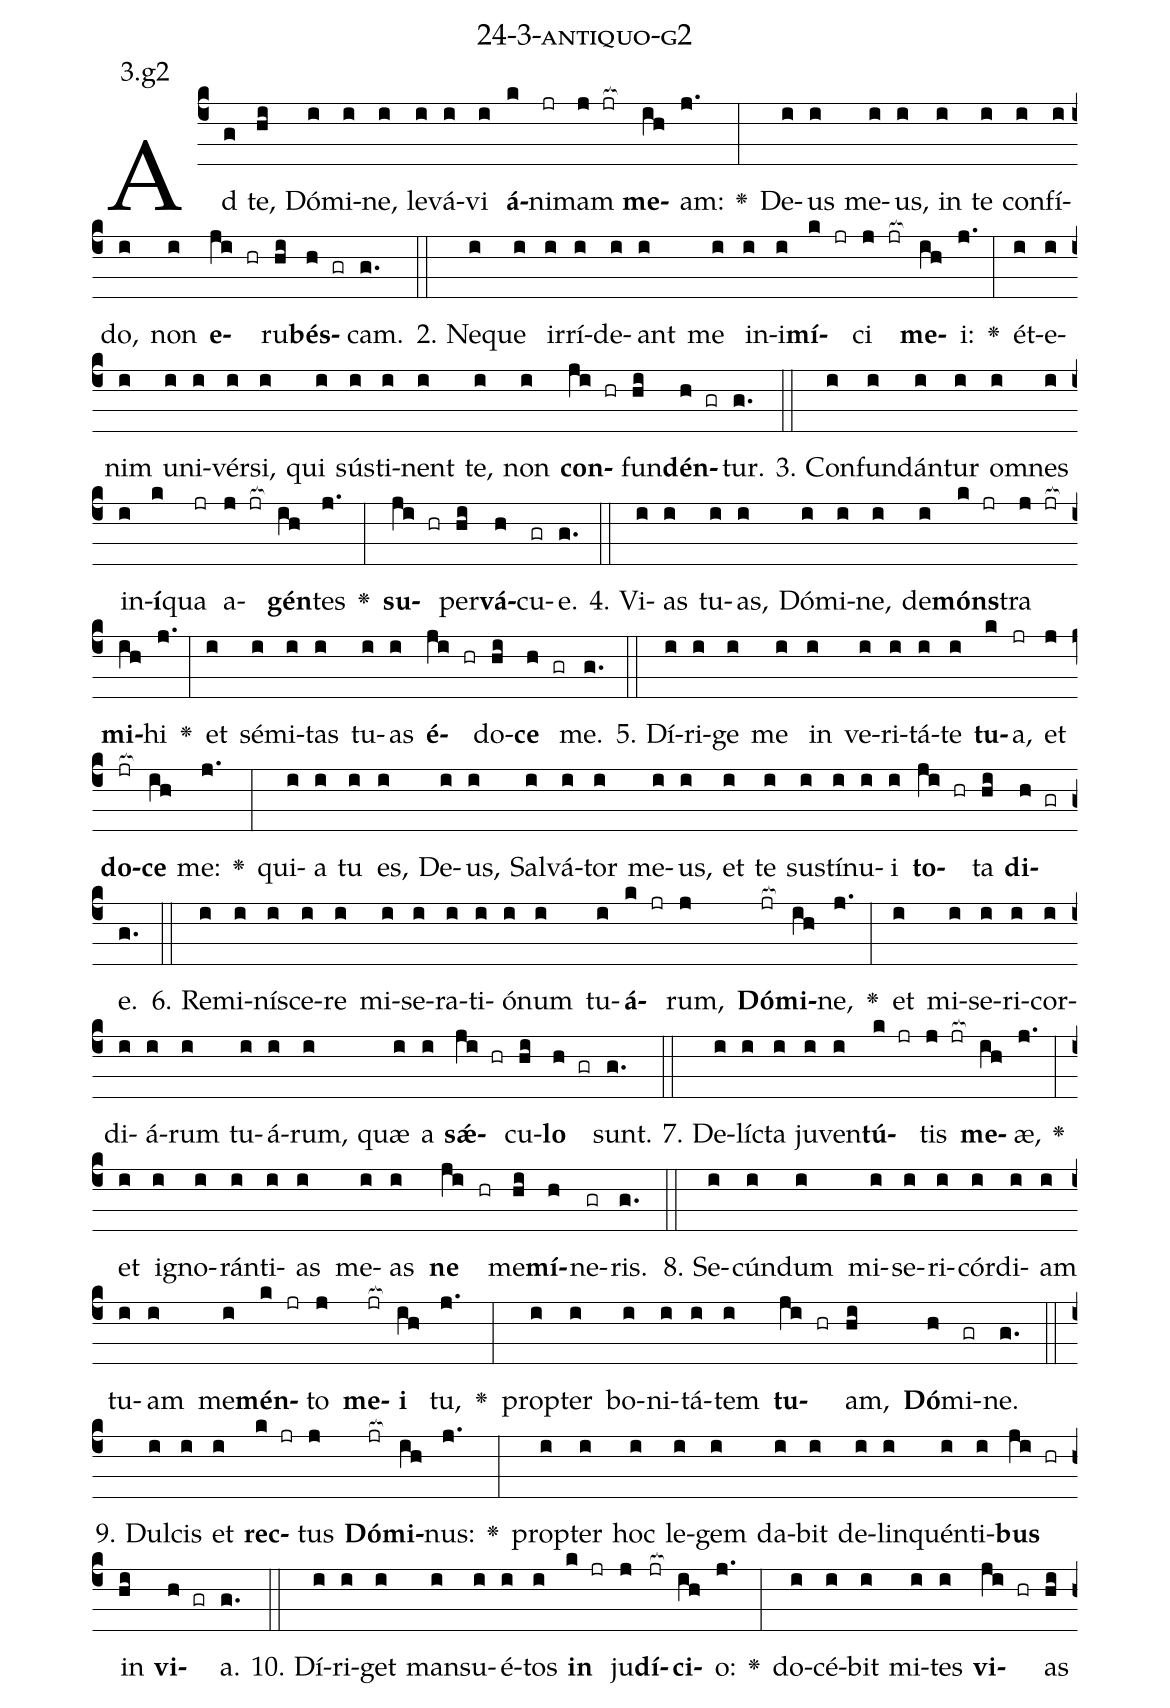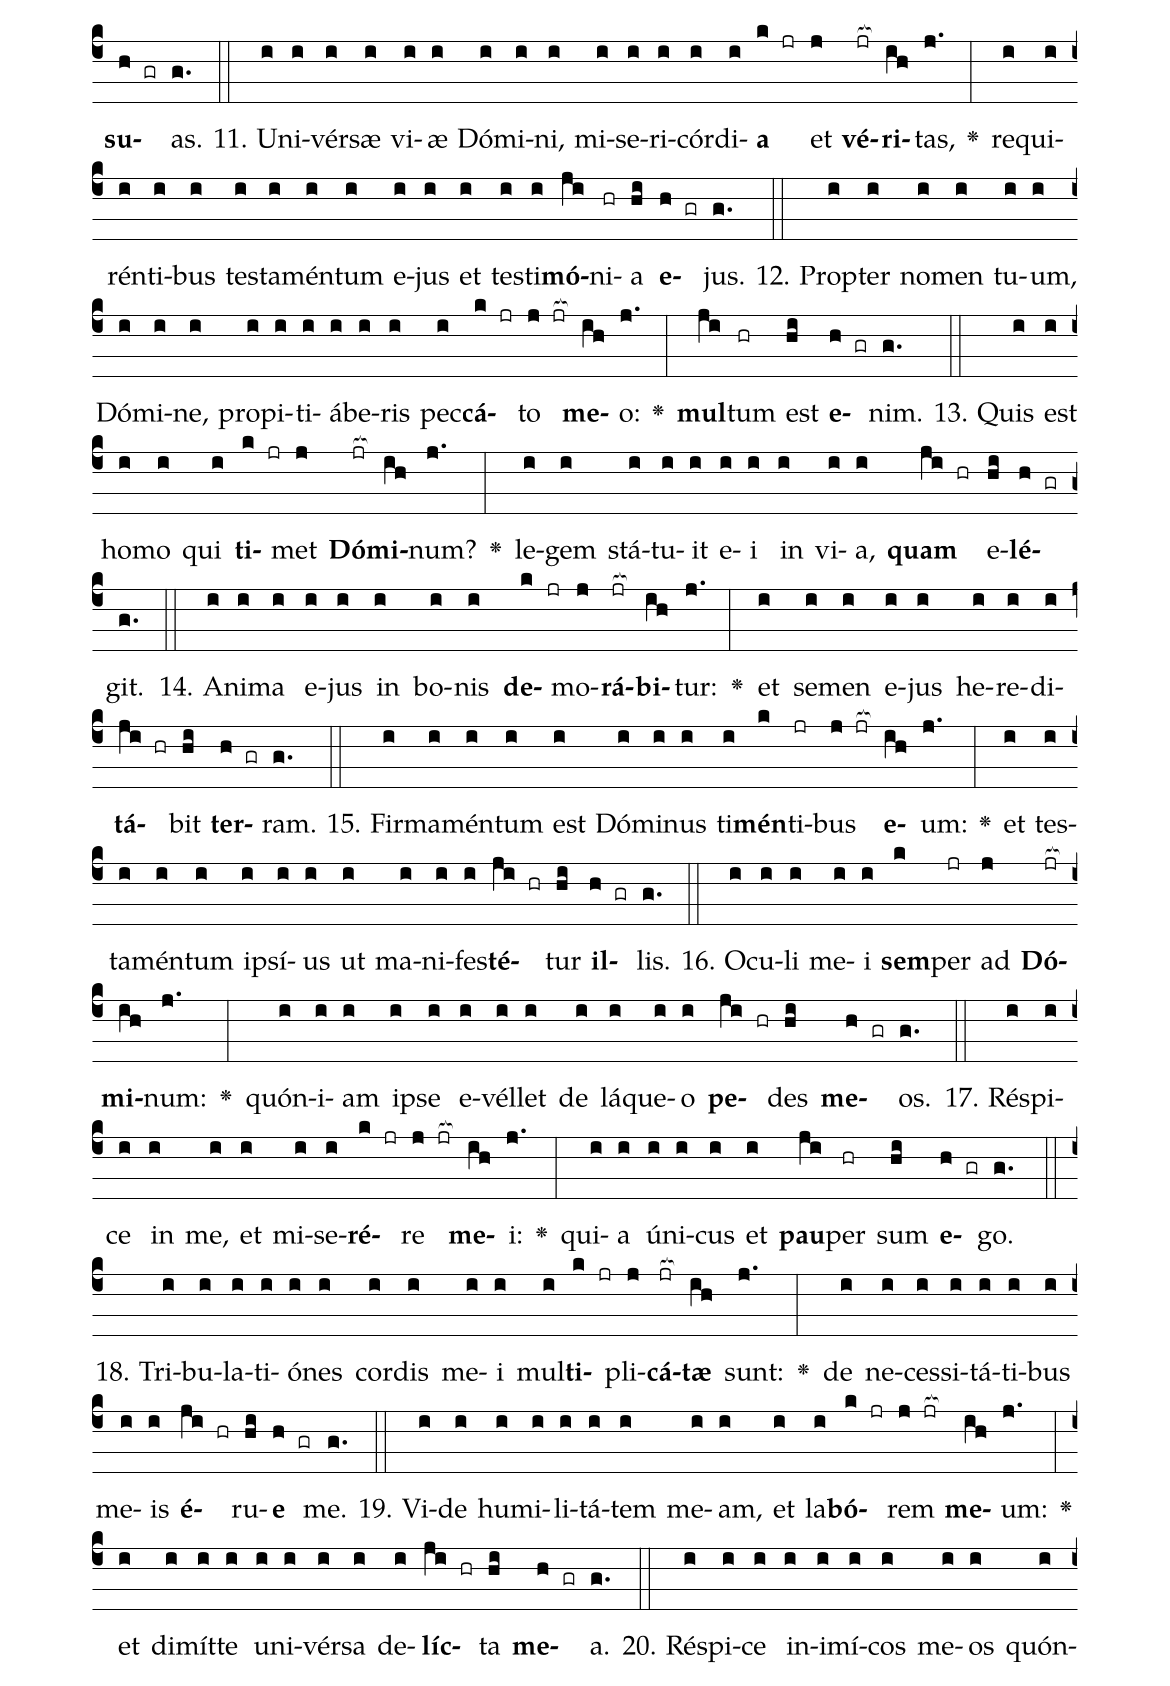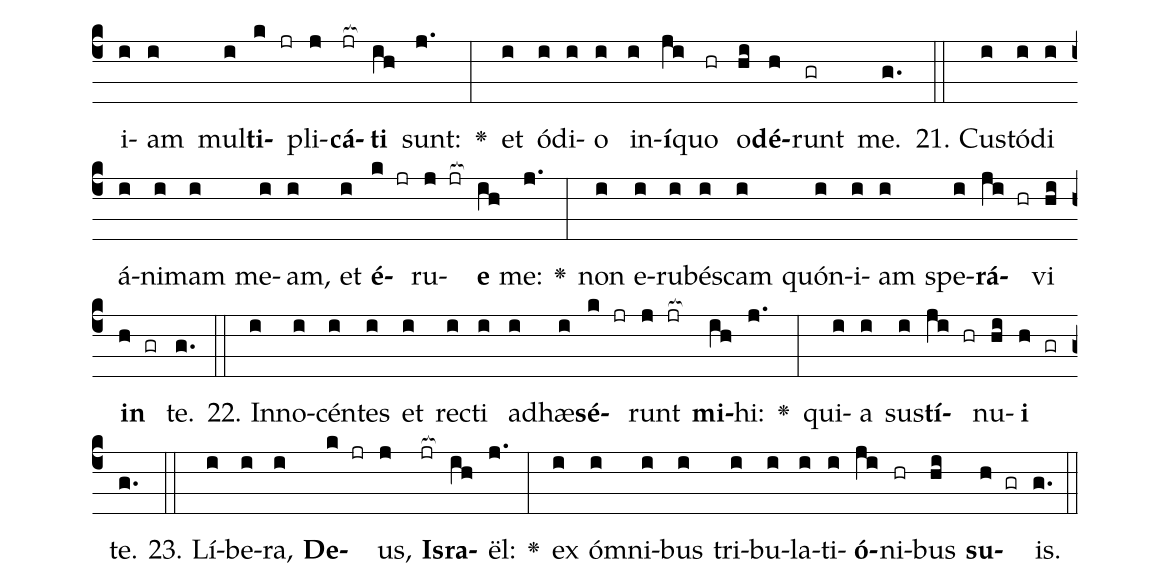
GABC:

name: 24-3-antiquo-g2;
annotation: 3.g2;
%%
(c4)Ad(g) te,(hi) Dó(i)mi(i)ne,(i) le(i)vá(i)vi(i) <b>á</b>(k)ni(jr)mam(j jr[ocb:1{]) <b>me</b>(ih[ocb:0}])am:(j.) <v>\greheightstar</v>(:) De(i)us(i) me(i)us,(i) in(i) te(i) con(i)fí(i)do,(i) non(i) <b>e</b>(ji hr)ru(hi)<b>bés</b>(h gr)cam.(g.) (::)
2. Ne(i)que(i) ir(i)rí(i)de(i)ant(i) me(i) in(i)i(i)<b>mí</b>(k jr)ci(j jr[ocb:1{]) <b>me</b>(ih[ocb:0}])i:(j.) <v>\greheightstar</v>(:) ét(i)e(i)nim(i) u(i)ni(i)vér(i)si,(i) qui(i) sús(i)ti(i)nent(i) te,(i) non(i) <b>con</b>(ji hr)fun(hi)<b>dén</b>(h gr)tur.(g.) (::)
3. Con(i)fun(i)dán(i)tur(i) om(i)nes(i) in(i)<b>í</b>(k)qua(jr) a(j jr[ocb:1{])<b>gén</b>(ih[ocb:0}])tes(j.) <v>\greheightstar</v>(:) <b>su</b>(ji hr)per(hi)<b>vá</b>(h)cu(gr)e.(g.) (::)
4. Vi(i)as(i) tu(i)as,(i) Dó(i)mi(i)ne,(i) de(i)<b>móns</b>(k jr)tra(j jr[ocb:1{]) <b>mi</b>(ih[ocb:0}])hi(j.) <v>\greheightstar</v>(:) et(i) sé(i)mi(i)tas(i) tu(i)as(i) <b>é</b>(ji hr)do(hi)<b>ce</b>(h gr) me.(g.) (::)
5. Dí(i)ri(i)ge(i) me(i) in(i) ve(i)ri(i)tá(i)te(i) <b>tu</b>(k)a,(jr) et(j) <b>do</b>(jr[ocb:1{])<b>ce</b>(ih[ocb:0}]) me:(j.) <v>\greheightstar</v>(:) qui(i)a(i) tu(i) es,(i) De(i)us,(i) Sal(i)vá(i)tor(i) me(i)us,(i) et(i) te(i) sus(i)tí(i)nu(i)i(i) <b>to</b>(ji hr)ta(hi) <b>di</b>(h gr)e.(g.) (::)
6. Re(i)mi(i)ní(i)sce(i)re(i) mi(i)se(i)ra(i)ti(i)ó(i)num(i) tu(i)<b>á</b>(k jr)rum,(j) <b>Dó</b>(jr[ocb:1{])<b>mi</b>(ih[ocb:0}])ne,(j.) <v>\greheightstar</v>(:) et(i) mi(i)se(i)ri(i)cor(i)di(i)á(i)rum(i) tu(i)á(i)rum,(i) quæ(i) a(i) <b>sǽ</b>(ji hr)cu(hi)<b>lo</b>(h gr) sunt.(g.) (::)
7. De(i)líc(i)ta(i) ju(i)ven(i)<b>tú</b>(k jr)tis(j jr[ocb:1{]) <b>me</b>(ih[ocb:0}])æ,(j.) <v>\greheightstar</v>(:) et(i) i(i)gno(i)rán(i)ti(i)as(i) me(i)as(i) <b>ne</b>(ji hr) me(hi)<b>mí</b>(h)ne(gr)ris.(g.) (::)
8. Se(i)cún(i)dum(i) mi(i)se(i)ri(i)cór(i)di(i)am(i) tu(i)am(i) me(i)<b>mén</b>(k jr)to(j) <b>me</b>(jr[ocb:1{])<b>i</b>(ih[ocb:0}]) tu,(j.) <v>\greheightstar</v>(:) prop(i)ter(i) bo(i)ni(i)tá(i)tem(i) <b>tu</b>(ji hr)am,(hi) <b>Dó</b>(h)mi(gr)ne.(g.) (::)
9. Dul(i)cis(i) et(i) <b>rec</b>(k jr)tus(j) <b>Dó</b>(jr[ocb:1{])<b>mi</b>(ih[ocb:0}])nus:(j.) <v>\greheightstar</v>(:) prop(i)ter(i) hoc(i) le(i)gem(i) da(i)bit(i) de(i)lin(i)quén(i)ti(i)<b>bus</b>(ji hr) in(hi) <b>vi</b>(h gr)a.(g.) (::)
10. Dí(i)ri(i)get(i) man(i)su(i)é(i)tos(i) <b>in</b>(k jr) ju(j)<b>dí</b>(jr[ocb:1{])<b>ci</b>(ih[ocb:0}])o:(j.) <v>\greheightstar</v>(:) do(i)cé(i)bit(i) mi(i)tes(i) <b>vi</b>(ji hr)as(hi) <b>su</b>(h gr)as.(g.) (::)
11. U(i)ni(i)vér(i)sæ(i) vi(i)æ(i) Dó(i)mi(i)ni,(i) mi(i)se(i)ri(i)cór(i)di(i)<b>a</b>(k jr) et(j) <b>vé</b>(jr[ocb:1{])<b>ri</b>(ih[ocb:0}])tas,(j.) <v>\greheightstar</v>(:) re(i)qui(i)rén(i)ti(i)bus(i) tes(i)ta(i)mén(i)tum(i) e(i)jus(i) et(i) tes(i)ti(i)<b>mó</b>(ji)ni(hr)a(hi) <b>e</b>(h gr)jus.(g.) (::)
12. Prop(i)ter(i) no(i)men(i) tu(i)um,(i) Dó(i)mi(i)ne,(i) pro(i)pi(i)ti(i)á(i)be(i)ris(i) pec(i)<b>cá</b>(k jr)to(j jr[ocb:1{]) <b>me</b>(ih[ocb:0}])o:(j.) <v>\greheightstar</v>(:) <b>mul</b>(ji)tum(hr) est(hi) <b>e</b>(h gr)nim.(g.) (::)
13. Quis(i) est(i) ho(i)mo(i) qui(i) <b>ti</b>(k jr)met(j) <b>Dó</b>(jr[ocb:1{])<b>mi</b>(ih[ocb:0}])num?(j.) <v>\greheightstar</v>(:) le(i)gem(i) stá(i)tu(i)it(i) e(i)i(i) in(i) vi(i)a,(i) <b>quam</b>(ji hr) e(hi)<b>lé</b>(h gr)git.(g.) (::)
14. A(i)ni(i)ma(i) e(i)jus(i) in(i) bo(i)nis(i) <b>de</b>(k jr)mo(j)<b>rá</b>(jr[ocb:1{])<b>bi</b>(ih[ocb:0}])tur:(j.) <v>\greheightstar</v>(:) et(i) se(i)men(i) e(i)jus(i) he(i)re(i)di(i)<b>tá</b>(ji hr)bit(hi) <b>ter</b>(h gr)ram.(g.) (::)
15. Fir(i)ma(i)mén(i)tum(i) est(i) Dó(i)mi(i)nus(i) ti(i)<b>mén</b>(k)ti(jr)bus(j jr[ocb:1{]) <b>e</b>(ih[ocb:0}])um:(j.) <v>\greheightstar</v>(:) et(i) tes(i)ta(i)mén(i)tum(i) ip(i)sí(i)us(i) ut(i) ma(i)ni(i)fes(i)<b>té</b>(ji hr)tur(hi) <b>il</b>(h gr)lis.(g.) (::)
16. O(i)cu(i)li(i) me(i)i(i) <b>sem</b>(k)per(jr) ad(j) <b>Dó</b>(jr[ocb:1{])<b>mi</b>(ih[ocb:0}])num:(j.) <v>\greheightstar</v>(:) quón(i)i(i)am(i) ip(i)se(i) e(i)vél(i)let(i) de(i) lá(i)que(i)o(i) <b>pe</b>(ji hr)des(hi) <b>me</b>(h gr)os.(g.) (::)
17. Ré(i)spi(i)ce(i) in(i) me,(i) et(i) mi(i)se(i)<b>ré</b>(k jr)re(j jr[ocb:1{]) <b>me</b>(ih[ocb:0}])i:(j.) <v>\greheightstar</v>(:) qui(i)a(i) ú(i)ni(i)cus(i) et(i) <b>pau</b>(ji)per(hr) sum(hi) <b>e</b>(h gr)go.(g.) (::)
18. Tri(i)bu(i)la(i)ti(i)ó(i)nes(i) cor(i)dis(i) me(i)i(i) mul(i)<b>ti</b>(k jr)pli(j)<b>cá</b>(jr[ocb:1{])<b>tæ</b>(ih[ocb:0}]) sunt:(j.) <v>\greheightstar</v>(:) de(i) ne(i)ces(i)si(i)tá(i)ti(i)bus(i) me(i)is(i) <b>é</b>(ji hr)ru(hi)<b>e</b>(h gr) me.(g.) (::)
19. Vi(i)de(i) hu(i)mi(i)li(i)tá(i)tem(i) me(i)am,(i) et(i) la(i)<b>bó</b>(k jr)rem(j jr[ocb:1{]) <b>me</b>(ih[ocb:0}])um:(j.) <v>\greheightstar</v>(:) et(i) di(i)mít(i)te(i) u(i)ni(i)vér(i)sa(i) de(i)<b>líc</b>(ji hr)ta(hi) <b>me</b>(h gr)a.(g.) (::)
20. Ré(i)spi(i)ce(i) in(i)i(i)mí(i)cos(i) me(i)os(i) quón(i)i(i)am(i) mul(i)<b>ti</b>(k jr)pli(j)<b>cá</b>(jr[ocb:1{])<b>ti</b>(ih[ocb:0}]) sunt:(j.) <v>\greheightstar</v>(:) et(i) ó(i)di(i)o(i) in(i)<b>í</b>(ji)quo(hr) o(hi)<b>dé</b>(h)runt(gr) me.(g.) (::)
21. Cus(i)tó(i)di(i) á(i)ni(i)mam(i) me(i)am,(i) et(i) <b>é</b>(k jr)ru(j jr[ocb:1{])<b>e</b>(ih[ocb:0}]) me:(j.) <v>\greheightstar</v>(:) non(i) e(i)ru(i)bés(i)cam(i) quón(i)i(i)am(i) spe(i)<b>rá</b>(ji hr)vi(hi) <b>in</b>(h gr) te.(g.) (::)
22. In(i)no(i)cén(i)tes(i) et(i) rec(i)ti(i) ad(i)hæ(i)<b>sé</b>(k jr)runt(j jr[ocb:1{]) <b>mi</b>(ih[ocb:0}])hi:(j.) <v>\greheightstar</v>(:) qui(i)a(i) sus(i)<b>tí</b>(ji hr)nu(hi)<b>i</b>(h gr) te.(g.) (::)
23. Lí(i)be(i)ra,(i) <b>De</b>(k jr)us,(j) <b>Is</b>(jr[ocb:1{])<b>ra</b>(ih[ocb:0}])ël:(j.) <v>\greheightstar</v>(:) ex(i) óm(i)ni(i)bus(i) tri(i)bu(i)la(i)ti(i)<b>ó</b>(ji)ni(hr)bus(hi) <b>su</b>(h gr)is.(g.) (::)
